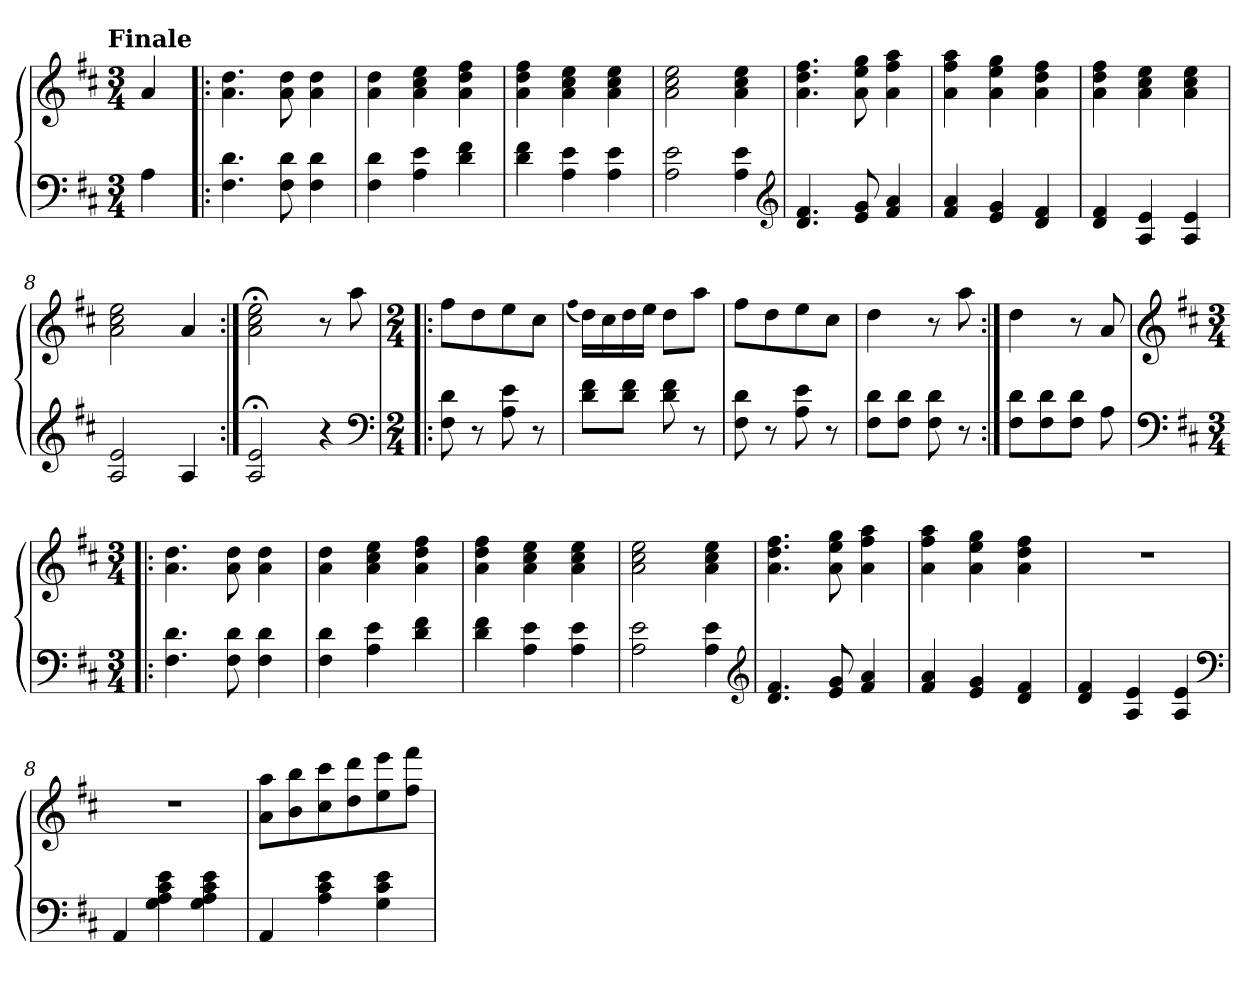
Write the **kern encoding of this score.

**kern	**kern
*part1	*part1
*staff2	*staff1
*clefF4	*clefG2
*k[f#c#]	*k[f#c#]
*D:	*D:
!!LO:TX:omd:t=Finale
*M3/4	*M3/4
=	=
4A\	4a/
=1!|:	=1!|:
4.F#\ 4.d\	4.a\ 4.dd\
8F#\ 8d\	8a\ 8dd\
4F#\ 4d\	4a\ 4dd\
=2	=2
4F#\ 4d\	4a\ 4dd\
4A\ 4e\	4a\ 4cc#\ 4ee\
4d\ 4f#\	4a\ 4dd\ 4ff#\
=3	=3
4d\ 4f#\	4a\ 4dd\ 4ff#\
4A\ 4e\	4a\ 4cc#\ 4ee\
4A\ 4e\	4a\ 4cc#\ 4ee\
=4	=4
2A\ 2e\	2a\ 2cc#\ 2ee\
4A\ 4e\	4a\ 4cc#\ 4ee\
*clefG2	*
=5	=5
4.d/ 4.f#/	4.a\ 4.dd\ 4.ff#\
8e/ 8g/	8a\ 8ee\ 8gg\
4f#/ 4a/	4a\ 4ff#\ 4aa\
=6	=6
4f#/ 4a/	4a\ 4ff#\ 4aa\
4e/ 4g/	4a\ 4ee\ 4gg\
4d/ 4f#/	4a\ 4dd\ 4ff#\
=7	=7
4d/ 4f#/	4a\ 4dd\ 4ff#\
4A/ 4e/	4a\ 4cc#\ 4ee\
4A/ 4e/	4a\ 4cc#\ 4ee\
=8	=8
2A/ 2e/	2a\ 2cc#\ 2ee\
4A/	4a/
=9:|!	=9:|!
2A;</ 2e;</	2a;<\ 2cc#;<\ 2ee;<\
4r	8r
.	8aa\
*clefF4	*
=10!|:	=10!|:
*M2/4	*M2/4
8F#\ 8d\	8ff#\L
8r	8dd\
8A\ 8e\	8ee\
8r	8cc#\J
=11	=11
.	(qff#
8d\ 8f#\L	16dd\LL)
.	16cc#\
8d\ 8f#\J	16dd\
.	16ee\JJ
8d\ 8f#\	8dd\L
8r	8aa\J
=12	=12
8F#\ 8d\	8ff#\L
8r	8dd\
8A\ 8e\	8ee\
8r	8cc#\J
=13	=13
8F#\ 8d\L	4dd\
8F#\ 8d\J	.
8F#\ 8d\	8r
8r	8aa\
=14:|!	=14:|!
8F#\ 8d\L	4dd\
8F#\ 8d\	.
8F#\ 8d\J	8r
8A\	8a/
=!|:	=!|:
*clefF4	*clefG2
*k[f#c#]	*k[f#c#]
*M3/4	*M3/4
4.F#\ 4.d\	4.a\ 4.dd\
8F#\ 8d\	8a\ 8dd\
4F#\ 4d\	4a\ 4dd\
=2	=2
4F#\ 4d\	4a\ 4dd\
4A\ 4e\	4a\ 4cc#\ 4ee\
4d\ 4f#\	4a\ 4dd\ 4ff#\
=3	=3
4d\ 4f#\	4a\ 4dd\ 4ff#\
4A\ 4e\	4a\ 4cc#\ 4ee\
4A\ 4e\	4a\ 4cc#\ 4ee\
=4	=4
2A\ 2e\	2a\ 2cc#\ 2ee\
4A\ 4e\	4a\ 4cc#\ 4ee\
*clefG2	*
=5	=5
4.d/ 4.f#/	4.a\ 4.dd\ 4.ff#\
8e/ 8g/	8a\ 8ee\ 8gg\
4f#/ 4a/	4a\ 4ff#\ 4aa\
=6	=6
4f#/ 4a/	4a\ 4ff#\ 4aa\
4e/ 4g/	4a\ 4ee\ 4gg\
4d/ 4f#/	4a\ 4dd\ 4ff#\
=7	=7
4d/ 4f#/	2.r
4A/ 4e/	.
4A/ 4e/	.
*clefF4	*
=8	=8
4AA/	2.r
4G\ 4A\ 4c#\ 4e\	.
4G\ 4A\ 4c#\ 4e\	.
=9	=9
4AA/	8a\ 8aa\L
.	8b\ 8bb\
4A\ 4c#\ 4e\	8cc#\ 8ccc#\
.	8dd\ 8ddd\
4G\ 4c#\ 4e\	8ee\ 8eee\
.	8ff#\ 8fff#\J
=	=
*-	*-
